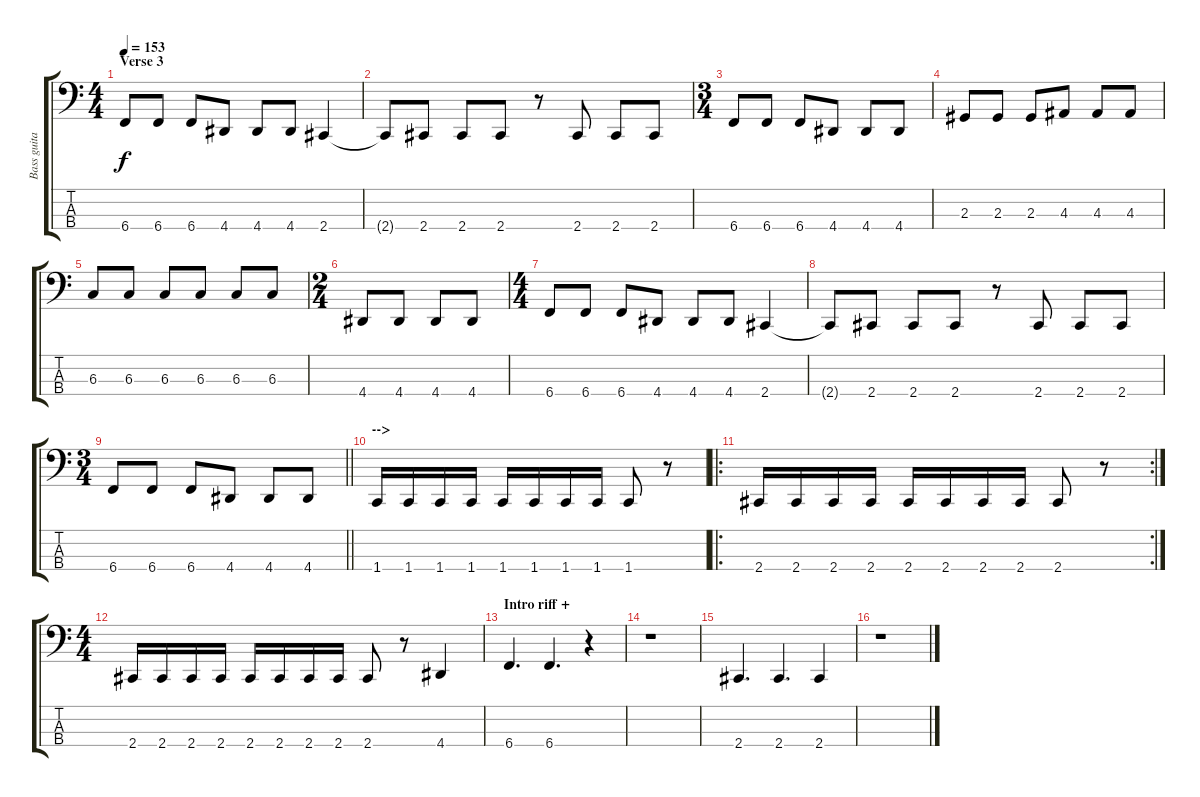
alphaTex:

\track ("Bass guitar" "Bass guita") {instrument electricbasspick}
\staff {score tabs}
\tuning (E2 B1 Gb1 B0) {hide}
\ts (4 4)
\section ("" "Verse 3")
\tempo 153
\clef f4
\ks c
6.4.8{dy f} 6.4.8 6.4.8 4.4.8 4.4.8 4.4.8 2.4.4 |
2.4{t}.8 2.4.8 2.4.8 2.4.8 r.8 2.4.8 2.4.8 2.4.8 |
\ts (3 4)
6.4.8 6.4.8 6.4.8 4.4.8 4.4.8 4.4.8 |
2.3.8 2.3.8 2.3.8 4.3.8 4.3.8 4.3.8 |
6.3.8 6.3.8 6.3.8 6.3.8 6.3.8 6.3.8 |
\ts (2 4)
4.4.8 4.4.8 4.4.8 4.4.8 |
\ts (4 4)
6.4.8 6.4.8 6.4.8 4.4.8 4.4.8 4.4.8 2.4.4 |
2.4{t}.8 2.4.8 2.4.8 2.4.8 r.8 2.4.8 2.4.8 2.4.8 |
\ts (3 4)
\barLineRight lightlight
6.4.8 6.4.8 6.4.8 4.4.8 4.4.8 4.4.8 |
\section ("" "-->")
1.4.16 1.4.16 1.4.16 1.4.16 1.4.16 1.4.16 1.4.16 1.4.16 1.4.8 r.8 |
\ro
\rc 2
2.4.16 2.4.16 2.4.16 2.4.16 2.4.16 2.4.16 2.4.16 2.4.16 2.4.8 r.8 |
\ts (4 4)
2.4.16 2.4.16 2.4.16 2.4.16 2.4.16 2.4.16 2.4.16 2.4.16 2.4.8 r.8 4.4.4 |
\section ("" "Intro riff +")
6.4.4{d} 6.4.4{d} r.4 |
r.1 |
2.4.4{d} 2.4.4{d} 2.4.4 |
r.1
